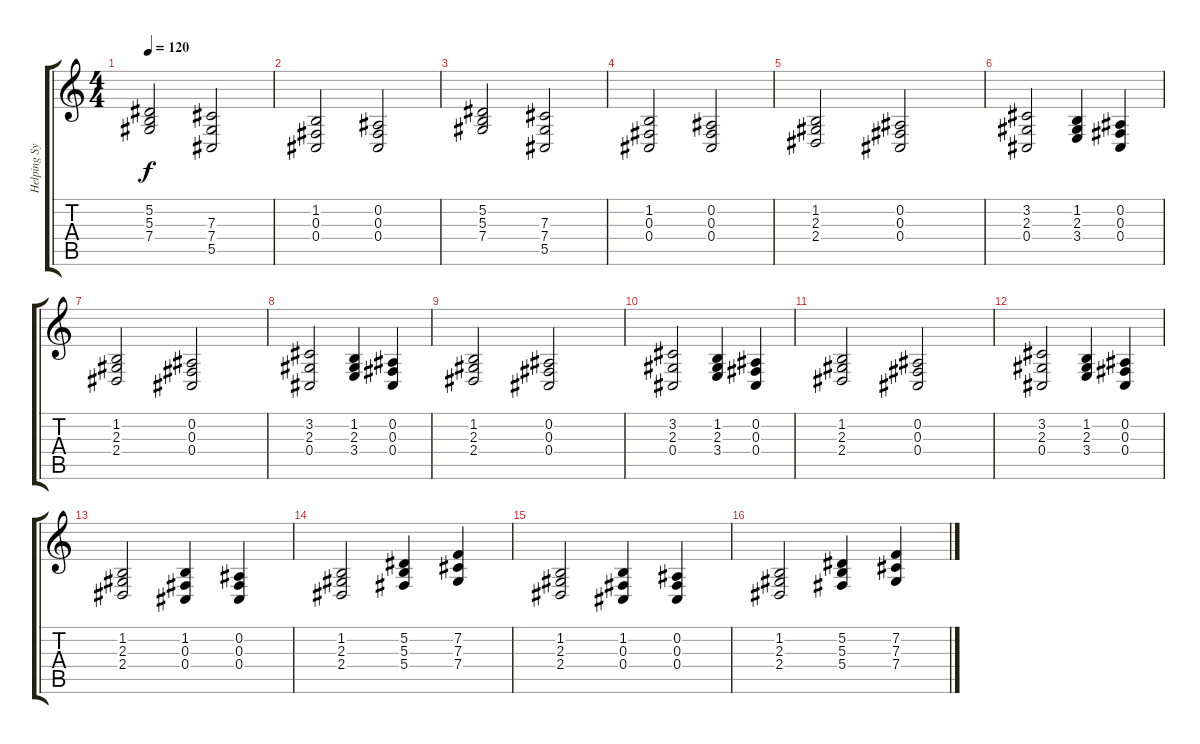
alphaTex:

\track ("Helping Synth" "Helping Sy") {instrument synthstrings2}
\staff {score tabs}
\tuning (Eb4 Bb3 Gb3 Db3 Ab2 Eb2) {hide}
\ts (4 4)
\tempo 120
\clef g2
\ks c
(5.2 5.3 7.4).2{dy f} (7.3 7.4 5.5).2 |
(1.2 0.3 0.4).2 (0.2 0.3 0.4).2 |
(5.2 5.3 7.4).2 (7.3 7.4 5.5).2 |
(1.2 0.3 0.4).2 (0.2 0.3 0.4).2 |
(1.2 2.3 2.4).2 (0.2 0.3 0.4).2 |
(3.2 2.3 0.4).2 (1.2 2.3 3.4).4 (0.2 0.3 0.4).4 |
(1.2 2.3 2.4).2 (0.2 0.3 0.4).2 |
(3.2 2.3 0.4).2 (1.2 2.3 3.4).4 (0.2 0.3 0.4).4 |
(1.2 2.3 2.4).2 (0.2 0.3 0.4).2 |
(3.2 2.3 0.4).2 (1.2 2.3 3.4).4 (0.2 0.3 0.4).4 |
(1.2 2.3 2.4).2 (0.2 0.3 0.4).2 |
(3.2 2.3 0.4).2 (1.2 2.3 3.4).4 (0.2 0.3 0.4).4 |
(1.2 2.3 2.4).2 (1.2 0.3 0.4).4 (0.2 0.3 0.4).4 |
(1.2 2.3 2.4).2 (5.2 5.3 5.4).4 (7.2 7.3 7.4).4 |
(1.2 2.3 2.4).2 (1.2 0.3 0.4).4 (0.2 0.3 0.4).4 |
(1.2 2.3 2.4).2 (5.2 5.3 5.4).4 (7.2 7.3 7.4).4
